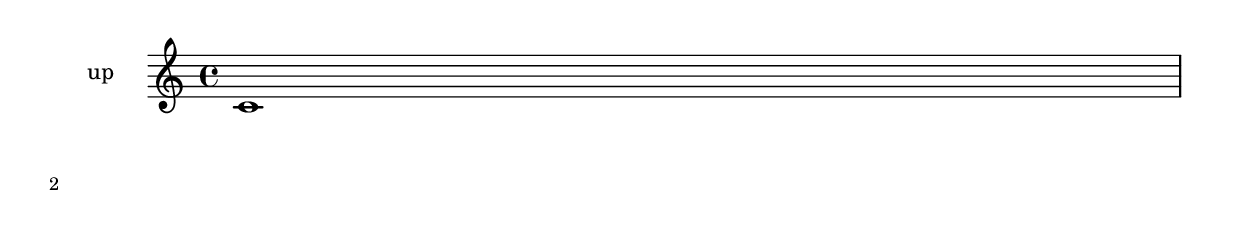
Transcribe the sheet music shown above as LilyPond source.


\header {

  texidoc = "@code{PianoStaff.instrument} and
@code{PianoStaff.instr} are removed when the staves are killed off.

In this example, the 2nd staff (marked by the barnumber 2) disappears
as does the instrument name.  "

}

\version "2.11.51"
        
  \new PianoStaff <<
    \new Staff {
      \override Staff.VerticalAxisGroup #'remove-empty = ##t  
      \set PianoStaff.instrumentName ="up" 
      \set PianoStaff.shortInstrumentName ="u"
      c'1\break R
    }
  >>
